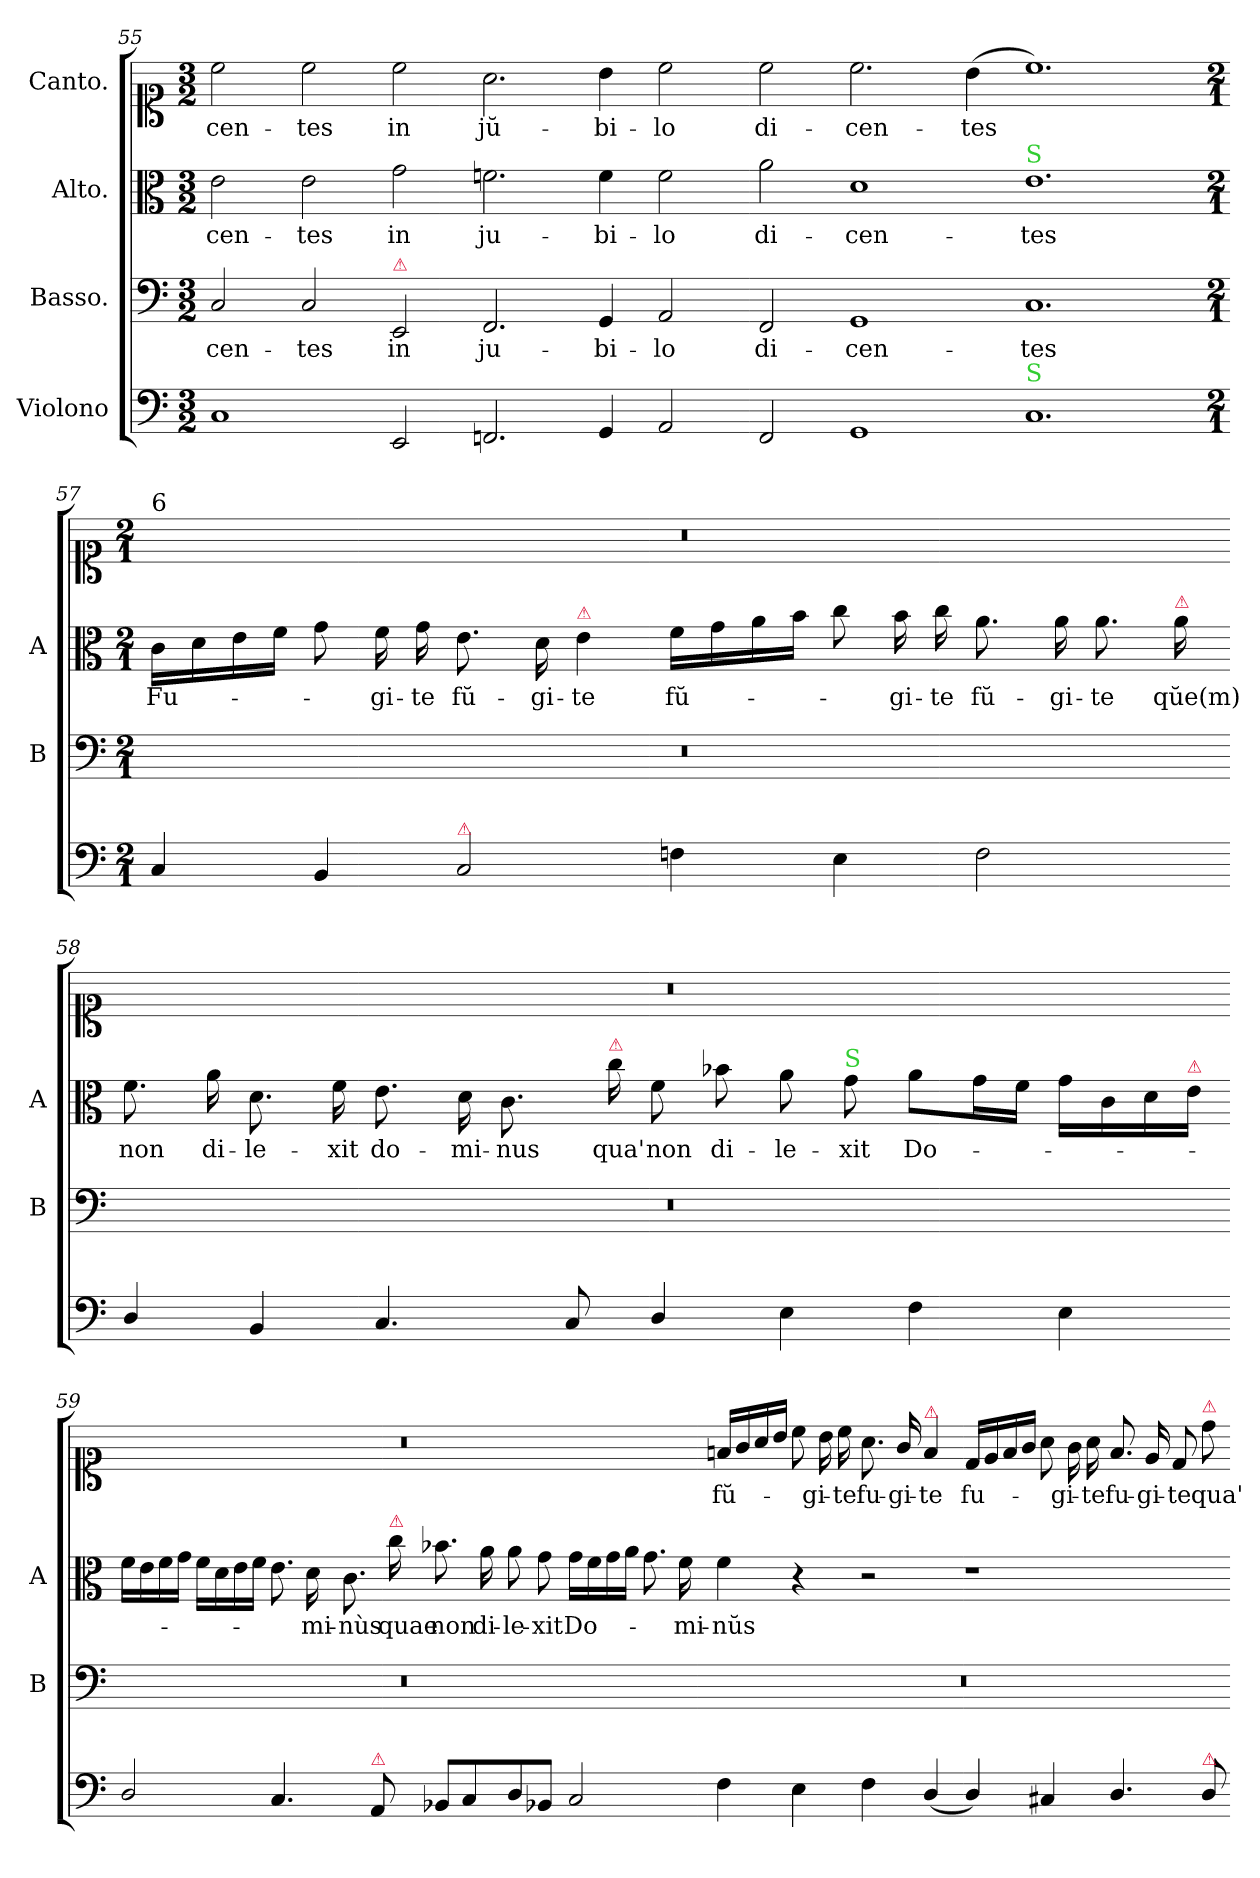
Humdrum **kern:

**kern	**kern	**text	**kern	**text	**kern	**text
*part4	*part3	*part3	*part2	*part2	*part1	*part1
*staff4	*staff3	*staff3	*staff2	*staff2	*staff1	*staff1
*I"Violono	*I"Basso.	*	*I"Alto.	*	*I"Canto.	*
*	*I'B	*	*I'A	*	*	*
*clefF4	*clefF4	*	*clefC3	*	*clefC1	*
*k[]	*k[]	*	*k[]	*	*k[]	*
*C:	*C:	*	*C:	*	*C:	*
*M3/2	*M3/2	*	*M3/2	*	*M3/2	*
=55	=55	=55	=55	=55	=55	=55
1C	2C/	-cen-	2e\	-cen-	2cc\	-cen-
.	2C/	-tes	2e\	-tes	2cc\	-tes
!	!LO:TX:a:color=crimson:t=⚠	!	!	!	!	!
2EE/	2EE/	in	2g\	in	2cc\	in
2.FFn/	2.FF/	ju-	2.fn\	ju-	2.a\	jŭ-
4GG/	4GG/	-bi-	4f\	-bi-	4b\	-bi-
2AA/	2AA/	-lo	2f\	-lo	2cc\	-lo
=56-	=56-	=56-	=56-	=56-	=56-	=56-
2FF/	2FF/	di-	2a\	di-	2cc\	di-
1GG	1GG	-cen-	1d	-cen-	2.cc\	-cen-
.	.	.	.	.	(4b\	-tes
!	!	!	!LO:TX:a:color=limegreen:t=S	!	!	!
!LO:TX:a:color=limegreen:t=S	!	!	!	!	!	!
1.C	1.C	-tes	1.e	-tes	1.cc)	.
=57-	=57-	=57-	=57-	=57-	=57-	=57-
*M2/1	*M2/1	*	*M2/1	*	*M2/1	*
!	!	!	!	!	!LO:TX:a:t=6	!
4C/	0r	.	16c\LL	Fu-	0r	.
.	.	.	16d\	.	.	.
.	.	.	16e\	.	.	.
.	.	.	16f\JJ	.	.	.
4BB/	.	.	8g\	.	.	.
.	.	.	16f\	gi-	.	.
.	.	.	16g\	-te	.	.
!LO:TX:a:color=crimson:t=⚠	!	!	!	!	!	!
2C/	.	.	8.e\	fŭ-	.	.
.	.	.	16d\	-gi-	.	.
!	!	!	!LO:TX:a:color=crimson:t=⚠	!	!	!
.	.	.	4e\	-te	.	.
4Fn\	.	.	16f\LL	fŭ-	.	.
.	.	.	16g\	.	.	.
.	.	.	16a\	.	.	.
.	.	.	16b\JJ	.	.	.
4E\	.	.	8cc\	.	.	.
.	.	.	16b\	-gi-	.	.
.	.	.	16cc\	-te	.	.
2F\	.	.	8.a\	fŭ-	.	.
.	.	.	16a\	-gi-	.	.
.	.	.	8.a\	-te	.	.
!	!	!	!LO:TX:a:color=crimson:t=⚠	!	!	!
.	.	.	16a\	qŭe(m)	.	.
=58-	=58-	=58-	=58-	=58-	=58-	=58-
4D/	0r	.	8.f\	non	0r	.
.	.	.	16a\	di-	.	.
4BB/	.	.	8.d\	-le-	.	.
.	.	.	16f\	-xit	.	.
4.C/	.	.	8.e\	do-	.	.
.	.	.	16d\	-mi-	.	.
.	.	.	8.c\	-nus	.	.
8C/	.	.	.	.	.	.
!	!	!	!LO:TX:a:color=crimson:t=⚠	!	!	!
.	.	.	16cc\	qua'	.	.
4D/	.	.	8f\	non	.	.
.	.	.	8b-X\	di-	.	.
4E\	.	.	8a\	-le-	.	.
!	!	!	!LO:TX:a:color=limegreen:t=S	!	!	!
.	.	.	8g\	-xit	.	.
4F\	.	.	8a\L	Do-	.	.
.	.	.	16g\L	.	.	.
.	.	.	16f\JJ	.	.	.
4E\	.	.	16g\LL	.	.	.
.	.	.	16c\	.	.	.
.	.	.	16d\	.	.	.
!	!	!	!LO:TX:a:color=crimson:t=⚠	!	!	!
.	.	.	16e\JJ	.	.	.
=59-	=59-	=59-	=59-	=59-	=59-	=59-
2D/	0r	.	16f\LL	.	0r	.
.	.	.	16e\	.	.	.
.	.	.	16f\	.	.	.
.	.	.	16g\JJ	.	.	.
.	.	.	16f\LL	.	.	.
.	.	.	16d\	.	.	.
.	.	.	16e\	.	.	.
.	.	.	16f\JJ	.	.	.
4.C/	.	.	8.e\	.	.	.
.	.	.	16d\	-mi-	.	.
.	.	.	8.c\	-nùs	.	.
!LO:TX:a:color=crimson:t=⚠	!	!	!	!	!	!
8AA/	.	.	.	.	.	.
!	!	!	!LO:TX:a:color=crimson:t=⚠	!	!	!
.	.	.	16cc\	quae	.	.
8BB-X/L	.	.	8.b-X\	non	.	.
8C/	.	.	.	.	.	.
.	.	.	16a\	di-	.	.
8D/	.	.	8a\	-le-	.	.
8BB-X/J	.	.	8g\	-xit	.	.
2C/	.	.	16g\LL	Do-	.	.
.	.	.	16f\	.	.	.
.	.	.	16g\	.	.	.
.	.	.	16a\JJ	.	.	.
.	.	.	8.g\	.	.	.
.	.	.	16f\	-mi-	.	.
=60-	=60-	=60-	=60-	=60-	=60-	=60-
4F\	0r	.	4f\	-nŭs	16fn/LL	fŭ-
.	.	.	.	.	16g/	.
.	.	.	.	.	16a/	.
.	.	.	.	.	16b/JJ	.
4E\	.	.	4r	.	8cc\	.
.	.	.	.	.	16b\	gi-
.	.	.	.	.	16cc\	-te
4F\	.	.	2r	.	8.a\	fu-
.	.	.	.	.	16g/	-gi-
!	!	!	!	!	!LO:TX:a:color=crimson:t=⚠	!
(4D/	.	.	.	.	4f/	-te
4D/)	.	.	1r	.	16d/LL	fu-
.	.	.	.	.	16e/	.
.	.	.	.	.	16f/	.
.	.	.	.	.	16g/JJ	.
4C#X/	.	.	.	.	8a\	.
.	.	.	.	.	16g\	-gi-
.	.	.	.	.	16a\	-te
4.D/	.	.	.	.	8.f/	fu-
.	.	.	.	.	16e/	-gi-
.	.	.	.	.	8d/	-te
!	!	!	!	!	!LO:TX:a:color=crimson:t=⚠	!
!LO:TX:a:color=crimson:t=⚠	!	!	!	!	!	!
8D/	.	.	.	.	8dd\	qua'
=-	=-	=-	=-	=-	=-	=-
*-	*-	*-	*-	*-	*-	*-
